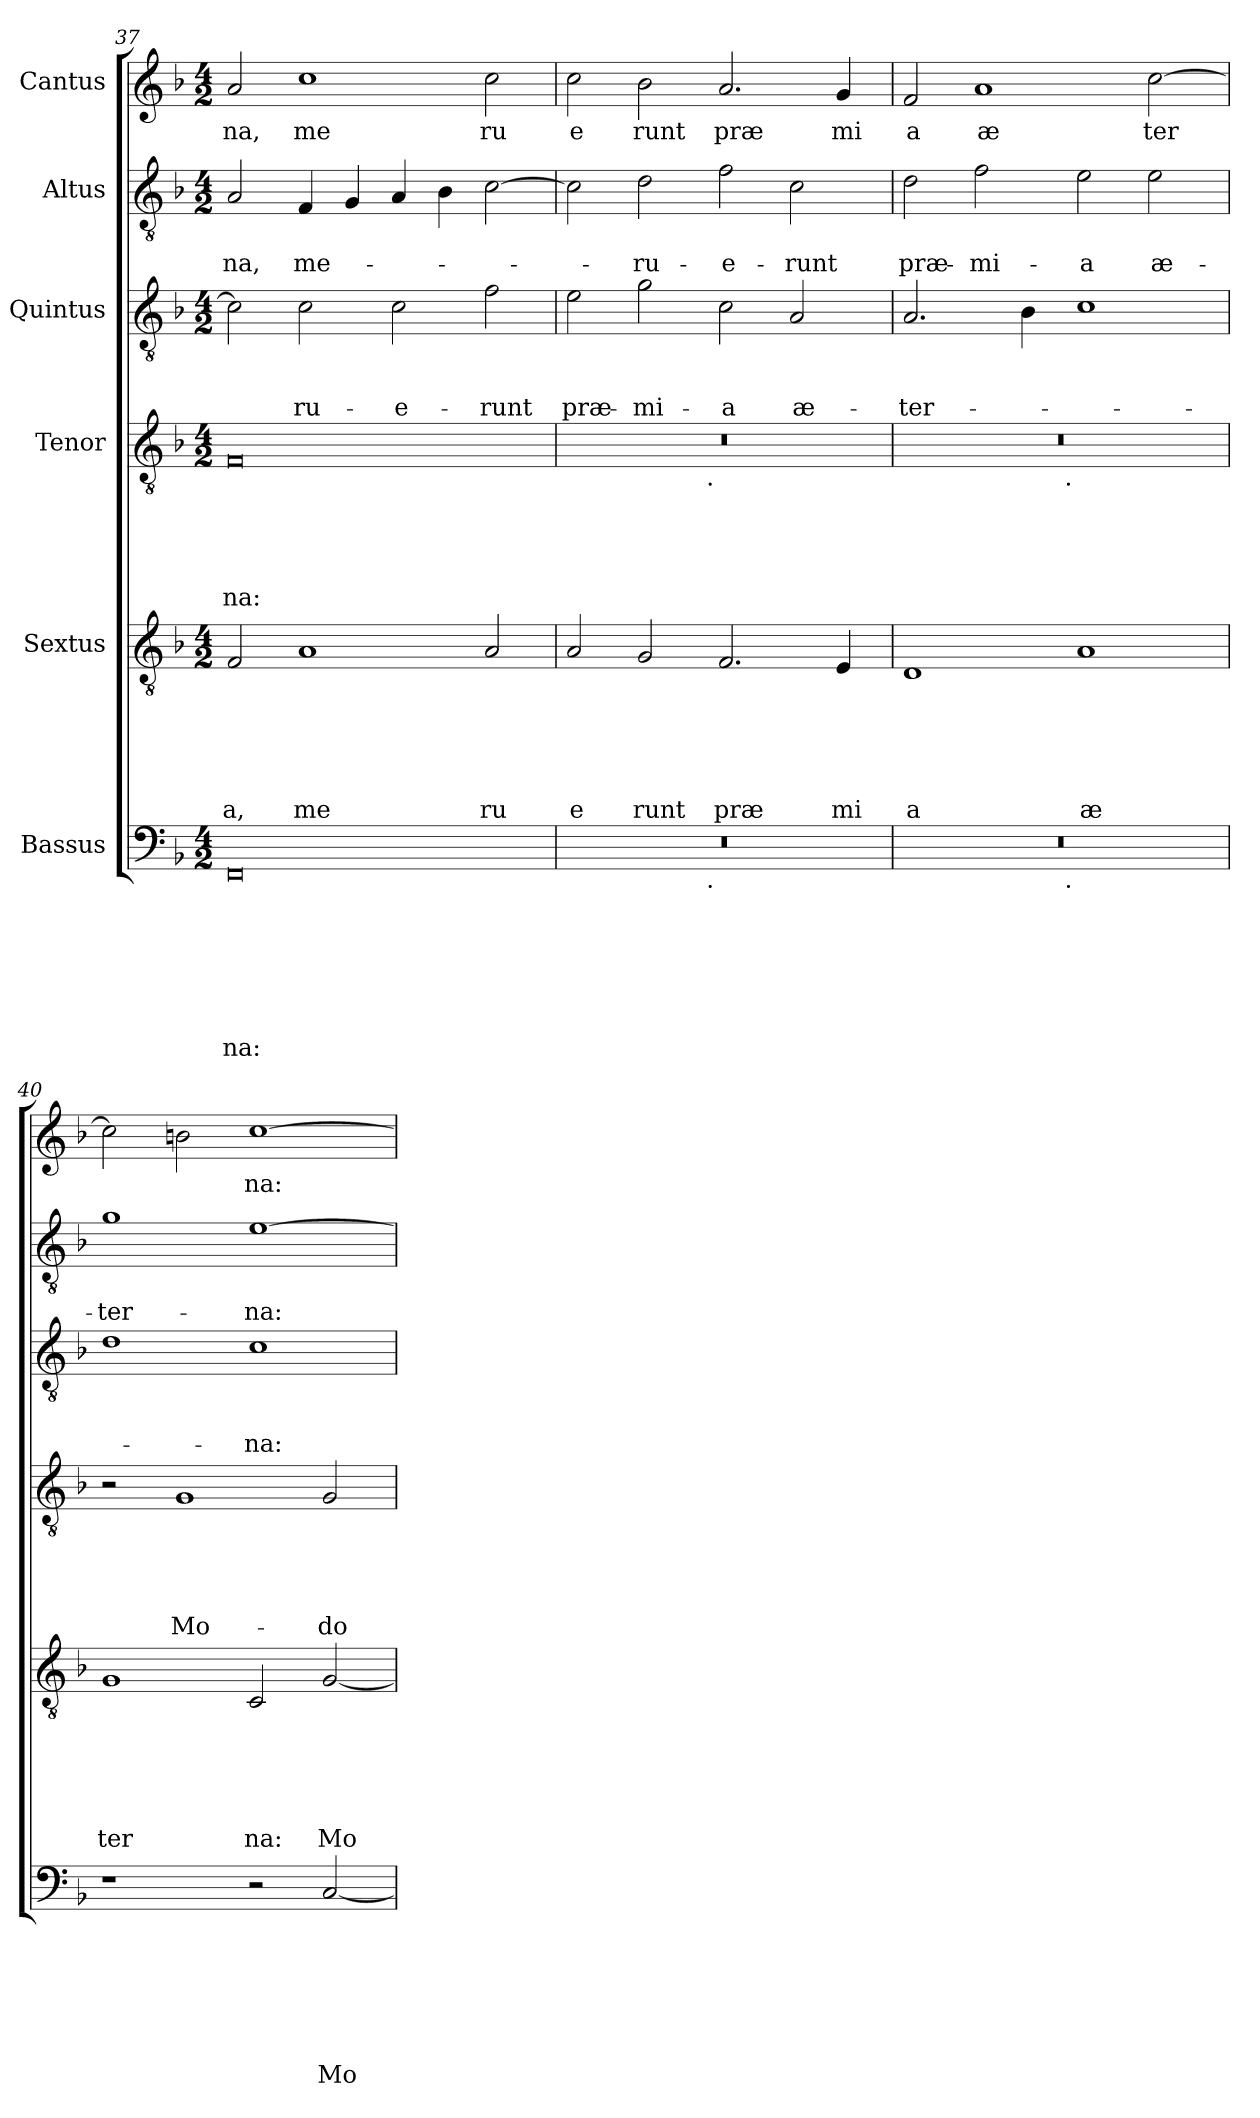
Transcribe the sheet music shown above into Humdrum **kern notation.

**kern	**text	**text	**text	**text	**text	**text	**text	**kern	**text	**text	**text	**text	**text	**text	**kern	**text	**text	**text	**text	**text	**kern	**text	**text	**text	**kern	**text	**text	**kern	**text
*part6	*part6	*part6	*part6	*part6	*part6	*part6	*part6	*part5	*part5	*part5	*part5	*part5	*part5	*part5	*part4	*part4	*part4	*part4	*part4	*part4	*part3	*part3	*part3	*part3	*part2	*part2	*part2	*part1	*part1
*staff6	*staff6	*staff6	*staff6	*staff6	*staff6	*staff6	*staff6	*staff5	*staff5	*staff5	*staff5	*staff5	*staff5	*staff5	*staff4	*staff4	*staff4	*staff4	*staff4	*staff4	*staff3	*staff3	*staff3	*staff3	*staff2	*staff2	*staff2	*staff1	*staff1
*I"Bassus	*	*	*	*	*	*	*	*I"Sextus	*	*	*	*	*	*	*I"Tenor	*	*	*	*	*	*I"Quintus	*	*	*	*I"Altus	*	*	*I"Cantus	*
*clefF4	*	*	*	*	*	*	*	*clefGv2	*	*	*	*	*	*	*clefGv2	*	*	*	*	*	*clefGv2	*	*	*	*clefGv2	*	*	*clefG2	*
*k[b-]	*	*	*	*	*	*	*	*k[b-]	*	*	*	*	*	*	*k[b-]	*	*	*	*	*	*k[b-]	*	*	*	*k[b-]	*	*	*k[b-]	*
*F:	*	*	*	*	*	*	*	*F:	*	*	*	*	*	*	*F:	*	*	*	*	*	*F:	*	*	*	*F:	*	*	*F:	*
*M4/2	*	*	*	*	*	*	*	*M4/2	*	*	*	*	*	*	*M4/2	*	*	*	*	*	*M4/2	*	*	*	*M4/2	*	*	*M4/2	*
=37	=37	=37	=37	=37	=37	=37	=37	=37	=37	=37	=37	=37	=37	=37	=37	=37	=37	=37	=37	=37	=37	=37	=37	=37	=37	=37	=37	=37	=37
!	!	!	!	!	!	!	!LO:LY:b	!	!	!	!	!	!	!LO:LY:b	!	!	!	!	!	!LO:LY:b	!	!	!	!	!	!	!LO:LY:b	!	!LO:LY:b
0FF	.	.	.	.	.	.	na:	2F/	.	.	.	.	.	a,	0F	.	.	.	.	-na:	2c\]	.	.	.	2A/	.	-na,	2a/	na,
!	!	!	!	!	!	!	!	!	!	!	!	!	!	!LO:LY:b	!	!	!	!	!	!	!	!	!	!LO:LY:b	!	!	!LO:LY:b	!	!LO:LY:b
.	.	.	.	.	.	.	.	1A	.	.	.	.	.	me	.	.	.	.	.	.	2c\	.	.	-ru-	4F/	.	me-	1cc	me
.	.	.	.	.	.	.	.	.	.	.	.	.	.	.	.	.	.	.	.	.	.	.	.	.	4G/	.	.	.	.
!	!	!	!	!	!	!	!	!	!	!	!	!	!	!	!	!	!	!	!	!	!	!	!	!LO:LY:b	!	!	!	!	!
.	.	.	.	.	.	.	.	.	.	.	.	.	.	.	.	.	.	.	.	.	2c\	.	.	-e-	4A/	.	.	.	.
.	.	.	.	.	.	.	.	.	.	.	.	.	.	.	.	.	.	.	.	.	.	.	.	.	4B-\	.	.	.	.
!	!	!	!	!	!	!	!	!	!	!	!	!	!	!LO:LY:b	!	!	!	!	!	!	!	!	!	!LO:LY:b	!	!	!	!	!LO:LY:b
.	.	.	.	.	.	.	.	2A/	.	.	.	.	.	ru	.	.	.	.	.	.	2f\	.	.	-runt	[>2c\	.	.	2cc\	ru
=38	=38	=38	=38	=38	=38	=38	=38	=38	=38	=38	=38	=38	=38	=38	=38	=38	=38	=38	=38	=38	=38	=38	=38	=38	=38	=38	=38	=38	=38
!	!	!	!	!	!	!	!	!	!	!	!	!	!	!LO:LY:b	!	!	!	!	!	!	!	!	!	!LO:LY:b	!	!	!	!	!LO:LY:b
*^	*	*	*	*	*	*	*	*	*	*	*	*	*	*	*^	*	*	*	*	*	*	*	*	*	*	*	*	*	*
0r	2ryy	.	.	.	.	.	.	.	2A/	.	.	.	.	.	e	0r	2ryy	.	.	.	.	.	2e\	.	.	præ-	2c\]	.	.	2cc\	e
!	!	!	!	!	!	!	!	!	!	!	!	!	!	!	!LO:LY:b	!	!	!	!	!	!	!	!	!	!	!LO:LY:b	!	!	!LO:LY:b	!	!LO:LY:b
.	4...ryy	.	.	.	.	.	.	.	2G/	.	.	.	.	.	runt	.	4...ryy	.	.	.	.	.	2g\	.	.	-mi-	2d\	.	-ru-	2b-\	runt
!	!	!	!	!	!	!	!	!	!	!	!	!	!	!	!	!	!LO:TX:b:t=.	!	!	!	!	!	!	!	!	!	!	!	!	!	!
!	!LO:TX:b:t=.	!	!	!	!	!	!	!	!	!	!	!	!	!	!	!	!	!	!	!	!	!	!	!	!	!	!	!	!	!	!
.	1ryy	.	.	.	.	.	.	.	.	.	.	.	.	.	.	.	1ryy	.	.	.	.	.	.	.	.	.	.	.	.	.	.
!	!	!	!	!	!	!	!	!	!	!	!	!	!	!	!LO:LY:b	!	!	!	!	!	!	!	!	!	!	!LO:LY:b	!	!	!LO:LY:b	!	!LO:LY:b
.	.	.	.	.	.	.	.	.	2.F/	.	.	.	.	.	præ	.	.	.	.	.	.	.	2c\	.	.	-a	2f\	.	-e-	2.a/	præ
!	!	!	!	!	!	!	!	!	!	!	!	!	!	!	!	!	!	!	!	!	!	!	!	!	!	!LO:LY:b	!	!	!LO:LY:b	!	!
.	.	.	.	.	.	.	.	.	.	.	.	.	.	.	.	.	.	.	.	.	.	.	2A/	.	.	æ-	2c\	.	-runt	.	.
!	!	!	!	!	!	!	!	!	!	!	!	!	!	!	!LO:LY:b	!	!	!	!	!	!	!	!	!	!	!	!	!	!	!	!LO:LY:b
.	.	.	.	.	.	.	.	.	4E/	.	.	.	.	.	mi	.	.	.	.	.	.	.	.	.	.	.	.	.	.	4g/	mi
.	32ryy	.	.	.	.	.	.	.	.	.	.	.	.	.	.	.	32ryy	.	.	.	.	.	.	.	.	.	.	.	.	.	.
=39	=39	=39	=39	=39	=39	=39	=39	=39	=39	=39	=39	=39	=39	=39	=39	=39	=39	=39	=39	=39	=39	=39	=39	=39	=39	=39	=39	=39	=39	=39	=39
!	!	!	!	!	!	!	!	!	!	!	!	!	!	!	!LO:LY:b	!	!	!	!	!	!	!	!	!	!	!LO:LY:b	!	!	!LO:LY:b	!	!LO:LY:b
0r	2ryy	.	.	.	.	.	.	.	1D	.	.	.	.	.	a	0r	2ryy	.	.	.	.	.	2.A/	.	.	-ter-	2d\	.	præ-	2f/	a
!	!	!	!	!	!	!	!	!	!	!	!	!	!	!	!	!	!	!	!	!	!	!	!	!	!	!	!	!	!LO:LY:b	!	!LO:LY:b
.	4...ryy	.	.	.	.	.	.	.	.	.	.	.	.	.	.	.	4...ryy	.	.	.	.	.	.	.	.	.	2f\	.	-mi-	1a	æ
.	.	.	.	.	.	.	.	.	.	.	.	.	.	.	.	.	.	.	.	.	.	.	4B-\	.	.	.	.	.	.	.	.
!	!	!	!	!	!	!	!	!	!	!	!	!	!	!	!	!	!LO:TX:b:t=.	!	!	!	!	!	!	!	!	!	!	!	!	!	!
!	!LO:TX:b:t=.	!	!	!	!	!	!	!	!	!	!	!	!	!	!	!	!	!	!	!	!	!	!	!	!	!	!	!	!	!	!
.	1ryy	.	.	.	.	.	.	.	.	.	.	.	.	.	.	.	1ryy	.	.	.	.	.	.	.	.	.	.	.	.	.	.
!	!	!	!	!	!	!	!	!	!	!	!	!	!	!	!LO:LY:b	!	!	!	!	!	!	!	!	!	!	!	!	!	!LO:LY:b	!	!
.	.	.	.	.	.	.	.	.	1A	.	.	.	.	.	æ	.	.	.	.	.	.	.	1c	.	.	.	2e\	.	-a	.	.
!	!	!	!	!	!	!	!	!	!	!	!	!	!	!	!	!	!	!	!	!	!	!	!	!	!	!	!	!	!LO:LY:b	!	!LO:LY:b
.	.	.	.	.	.	.	.	.	.	.	.	.	.	.	.	.	.	.	.	.	.	.	.	.	.	.	2e\	.	æ-	[>2cc\	ter
.	32ryy	.	.	.	.	.	.	.	.	.	.	.	.	.	.	.	32ryy	.	.	.	.	.	.	.	.	.	.	.	.	.	.
=40	=40	=40	=40	=40	=40	=40	=40	=40	=40	=40	=40	=40	=40	=40	=40	=40	=40	=40	=40	=40	=40	=40	=40	=40	=40	=40	=40	=40	=40	=40	=40
!	!	!	!	!	!	!	!	!	!	!	!	!	!	!	!LO:LY:b	!	!	!	!	!	!	!	!	!	!	!	!	!	!LO:LY:b	!	!
*v	*v	*	*	*	*	*	*	*	*	*	*	*	*	*	*	*v	*v	*	*	*	*	*	*	*	*	*	*	*	*	*	*
1r	.	.	.	.	.	.	.	1G	.	.	.	.	.	ter	2r	.	.	.	.	.	1d	.	.	.	1g	.	-ter-	2cc\]	.
!	!	!	!	!	!	!	!	!	!	!	!	!	!	!	!	!	!	!	!	!LO:LY:b	!	!	!	!	!	!	!	!	!
.	.	.	.	.	.	.	.	.	.	.	.	.	.	.	1G	.	.	.	.	Mo-	.	.	.	.	.	.	.	2b\	.
!	!	!	!	!	!	!	!	!	!	!	!	!	!	!LO:LY:b	!	!	!	!	!	!	!	!	!	!LO:LY:b	!	!	!LO:LY:b	!	!LO:LY:b
2r	.	.	.	.	.	.	.	2C/	.	.	.	.	.	na:	.	.	.	.	.	.	1c	.	.	-na:	[>1e	.	-na:	[>1cc	na:
!	!	!	!	!	!	!	!LO:LY:b	!	!	!	!	!	!	!LO:LY:b	!	!	!	!	!	!LO:LY:b	!	!	!	!	!	!	!	!	!
[<2C/	.	.	.	.	.	.	Mo	[<2G/	.	.	.	.	.	Mo	2G/	.	.	.	.	-do	.	.	.	.	.	.	.	.	.
=	=	=	=	=	=	=	=	=	=	=	=	=	=	=	=	=	=	=	=	=	=	=	=	=	=	=	=	=	=
*-	*-	*-	*-	*-	*-	*-	*-	*-	*-	*-	*-	*-	*-	*-	*-	*-	*-	*-	*-	*-	*-	*-	*-	*-	*-	*-	*-	*-	*-
